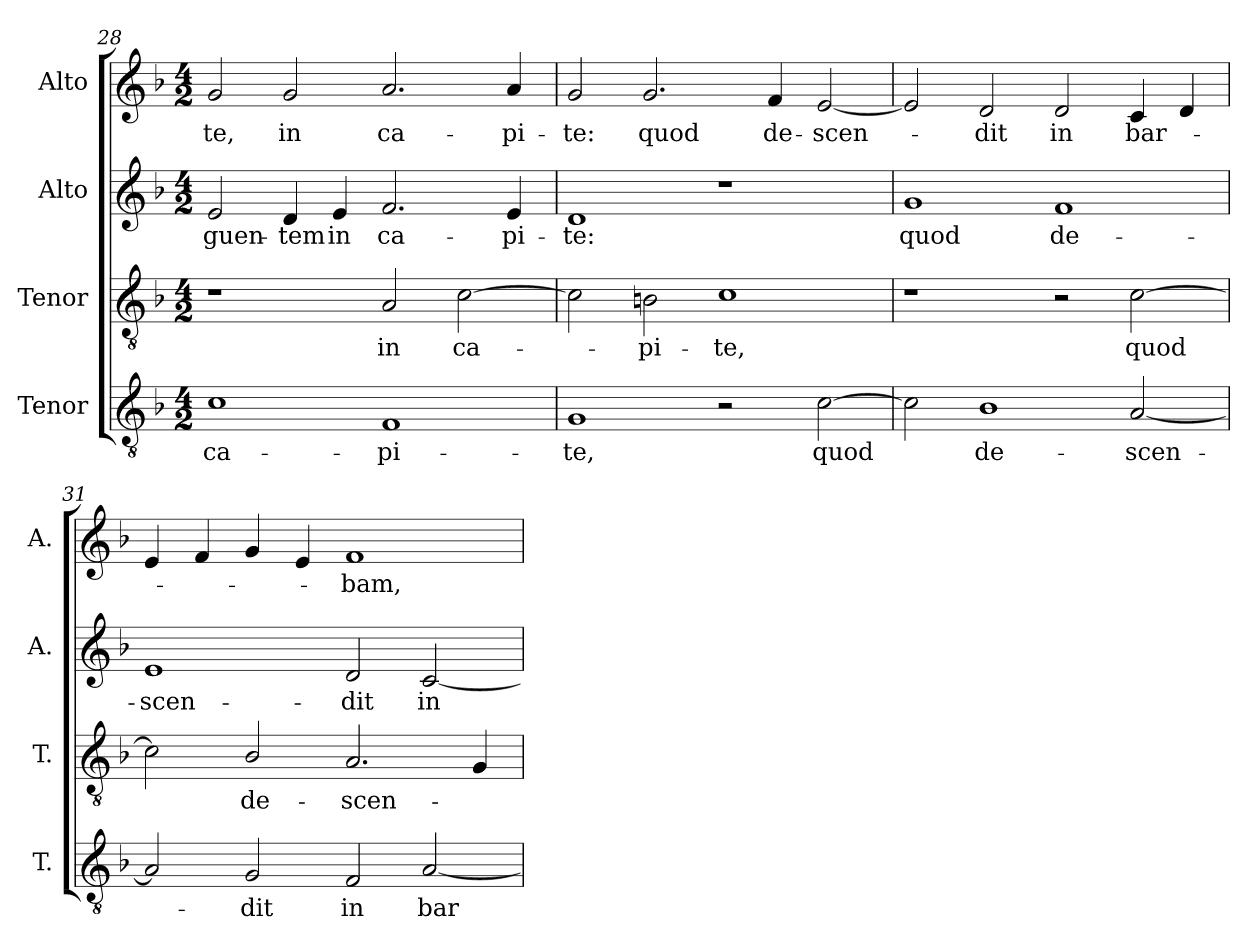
**kern	**text	**kern	**text	**kern	**text	**kern	**text
*part4	*part4	*part3	*part3	*part2	*part2	*part1	*part1
*staff4	*staff4	*staff3	*staff3	*staff2	*staff2	*staff1	*staff1
*I"Tenor	*	*I"Tenor	*	*I"Alto	*	*I"Alto	*
*I'T.	*	*I'T.	*	*I'A.	*	*I'A.	*
*clefGv2	*	*clefGv2	*	*clefG2	*	*clefG2	*
*ITrd7c12	*	*ITrd7c12	*	*	*	*	*
*k[b-]	*	*k[b-]	*	*k[b-]	*	*k[b-]	*
*F:	*	*F:	*	*F:	*	*F:	*
*M4/2	*	*M4/2	*	*M4/2	*	*M4/2	*
=28	=28	=28	=28	=28	=28	=28	=28
!	!LO:LY:b:color=#000000	!	!	!	!	!	!
!	!	!	!	!	!LO:LY:b:color=#000000	!	!
!	!	!	!	!	!	!	!LO:LY:b:color=#000000
1Ci	ca-	1r	.	2ei/	-guen-	2gi/	-te,
!	!	!	!	!	!LO:LY:b:color=#000000	!	!
!	!	!	!	!	!	!	!LO:LY:b:color=#000000
.	.	.	.	4di/	-tem	2gi/	in
!	!	!	!	!	!LO:LY:b:color=#000000	!	!
.	.	.	.	4ei/	in	.	.
!	!LO:LY:b:color=#000000	!	!	!	!	!	!
!	!	!	!LO:LY:b:color=#000000	!	!	!	!
!	!	!	!	!	!LO:LY:b:color=#000000	!	!
!	!	!	!	!	!	!	!LO:LY:b:color=#000000
1FFi	-pi-	2AAi/	in	2.fi/	ca-	2.ai/	ca-
!	!	!	!LO:LY:b:color=#000000	!	!	!	!
.	.	[2Ci\	ca-	.	.	.	.
!	!	!	!	!	!LO:LY:b:color=#000000	!	!
!	!	!	!	!	!	!	!LO:LY:b:color=#000000
.	.	.	.	4ei/	-pi-	4ai/	-pi-
=29	=29	=29	=29	=29	=29	=29	=29
!	!LO:LY:b:color=#000000	!	!	!	!	!	!
!	!	!	!	!	!LO:LY:b:color=#000000	!	!
!	!	!	!	!	!	!	!LO:LY:b:color=#000000
1GGi	-te,	2Ci\]	.	1di	-te:	2gi/	-te:
!	!	!	!LO:LY:b:color=#000000	!	!	!	!
!	!	!	!	!	!	!	!LO:LY:b:color=#000000
.	.	2BBni\	-pi-	.	.	2.gi/	quod
!	!	!	!LO:LY:b:color=#000000	!	!	!	!
2r	.	1Ci	-te,	1r	.	.	.
!	!	!	!	!	!	!	!LO:LY:b:color=#000000
.	.	.	.	.	.	4fi/	de-
!	!LO:LY:b:color=#000000	!	!	!	!	!	!
!	!	!	!	!	!	!	!LO:LY:b:color=#000000
[2Ci\	quod	.	.	.	.	[2ei/	-scen-
=30	=30	=30	=30	=30	=30	=30	=30
!	!	!	!	!	!LO:LY:b:color=#000000	!	!
2Ci\]	.	1r	.	1gi	quod	2ei/]	.
!	!LO:LY:b:color=#000000	!	!	!	!	!	!
!	!	!	!	!	!	!	!LO:LY:b:color=#000000
1BB-i	de-	.	.	.	.	2di/	-dit
!	!	!	!	!	!LO:LY:b:color=#000000	!	!
!	!	!	!	!	!	!	!LO:LY:b:color=#000000
.	.	2r	.	1fi	de-	2di/	in
!	!LO:LY:b:color=#000000	!	!	!	!	!	!
!	!	!	!LO:LY:b:color=#000000	!	!	!	!
!	!	!	!	!	!	!	!LO:LY:b:color=#000000
[2AAi/	-scen-	[2Ci\	quod	.	.	4ci/	bar-
.	.	.	.	.	.	4di/	.
=31	=31	=31	=31	=31	=31	=31	=31
!	!	!	!	!	!LO:LY:b:color=#000000	!	!
2AAi/]	.	2Ci\]	.	1ei	-scen-	4ei/	.
.	.	.	.	.	.	4fi/	.
!	!LO:LY:b:color=#000000	!	!	!	!	!	!
!	!	!	!LO:LY:b:color=#000000	!	!	!	!
2GGi/	-dit	2BB-i/	de-	.	.	4gi/	.
.	.	.	.	.	.	4ei/	.
!	!LO:LY:b:color=#000000	!	!	!	!	!	!
!	!	!	!LO:LY:b:color=#000000	!	!	!	!
!	!	!	!	!	!LO:LY:b:color=#000000	!	!
!	!	!	!	!	!	!	!LO:LY:b:color=#000000
2FFi/	in	2.AAi/	-scen-	2di/	-dit	1fi	-bam,
!	!LO:LY:b:color=#000000	!	!	!	!	!	!
!	!	!	!	!	!LO:LY:b:color=#000000	!	!
[2AAi/	bar-	.	.	[2ci/	in	.	.
.	.	4GGi/	.	.	.	.	.
=	=	=	=	=	=	=	=
*-	*-	*-	*-	*-	*-	*-	*-
